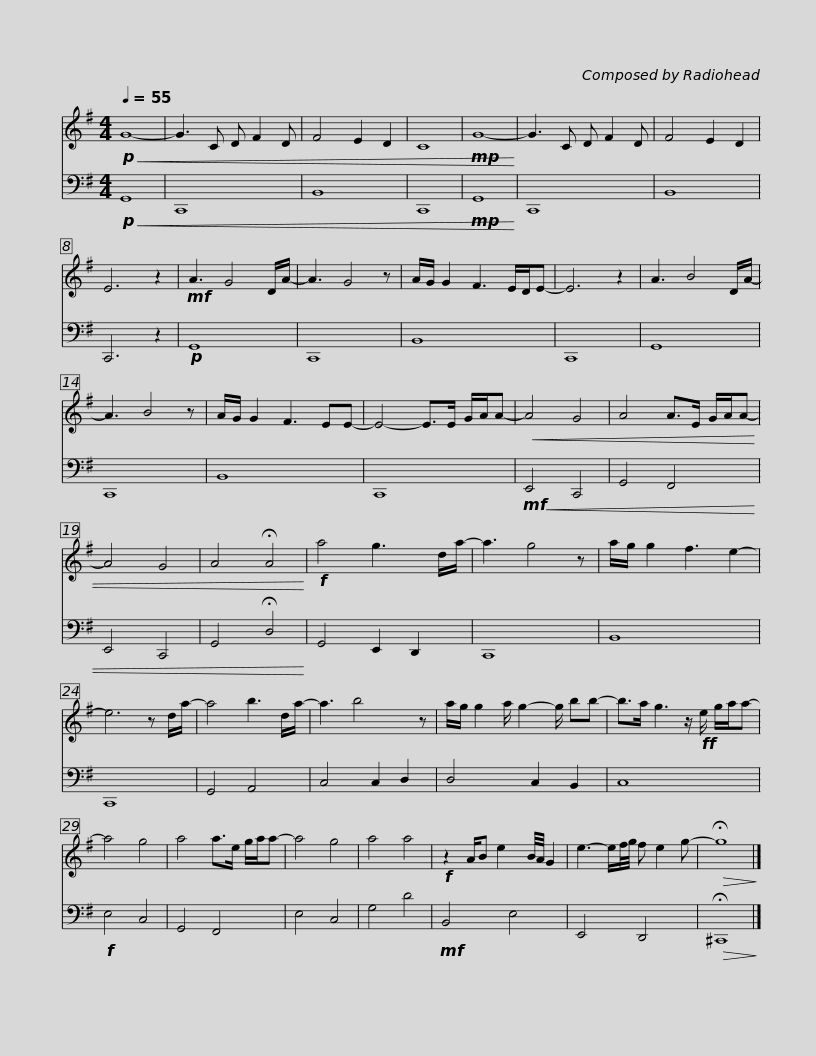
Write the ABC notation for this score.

X:1
%%score 1 2
L:1/8
Q:1/4=55
M:4/4
I:linebreak $
K:G
V:1 treble
V:2 bass
V:1
!p!!<(! G8- | G3 C D F2 D | F4 E2 D2 | C8 |!mp! G8-!<)! | %5
 G3 C D F2 D | F4 E2 D2 | E6 z2 |!mf! A3 G4 D/A/- |$ A3 G4 z | %10
 A/G/ G2 F3 E/D/E- | E6 z2 | A3 B4 D/A/- | A3 B4 z | A/G/ G2 F3 EE- | %15
 E4- E>E G/A/A- |!<(! A4 G4 |$ A4 A>E G/A/A- | A4 G4 | A4 !fermata!A4!<)! | %20
!f! a4 g3 d/a/- | a3 g4 z | a/g/ g2 f3 e2- | e6 z d/a/- | a4 b3 d/a/- |$ %25
 a3 b4 z | a/g/ g2 a/ g2- g/ bb- | b>a g3 z/!ff! e/ g/a/a- | a4 g4 | a4 a>e g/a/a- | %30
 a4 g4 | a4 a4 |$!f! z2 A/B e2 B/4A/4 G2 | e3- e/f/4g/4 f e2 g- |!>(! !fermata!g8!>)! |] %35
V:2
!p!!<(! G,,8 | C,,8 | B,,8 | C,,8 |!mp! G,,8!<)! | %5
 C,,8 | B,,8 | C,,6 z2 |!p! G,,8 |$ C,,8 | %10
 B,,8 | C,,8 | G,,8 | C,,8 | B,,8 | %15
 C,,8 |!mf!!<(! E,,4 C,,4 |$ G,,4 F,,4 | E,,4 C,,4 | G,,4 !fermata!D,4!<)! | %20
 G,,4 E,,2 D,,2 | C,,8 | B,,8 | C,,8 | G,,4 A,,4 |$ %25
 C,4 C,2 D,2 | D,4 C,2 B,,2 | C,8 |!f! E,4 C,4 | G,,4 F,,4 | %30
 E,4 C,4 | G,4 D4 |$!mf! B,,4 E,4 | E,,4 D,,4 |!>(! !fermata!^C,,8!>)! |] %35
